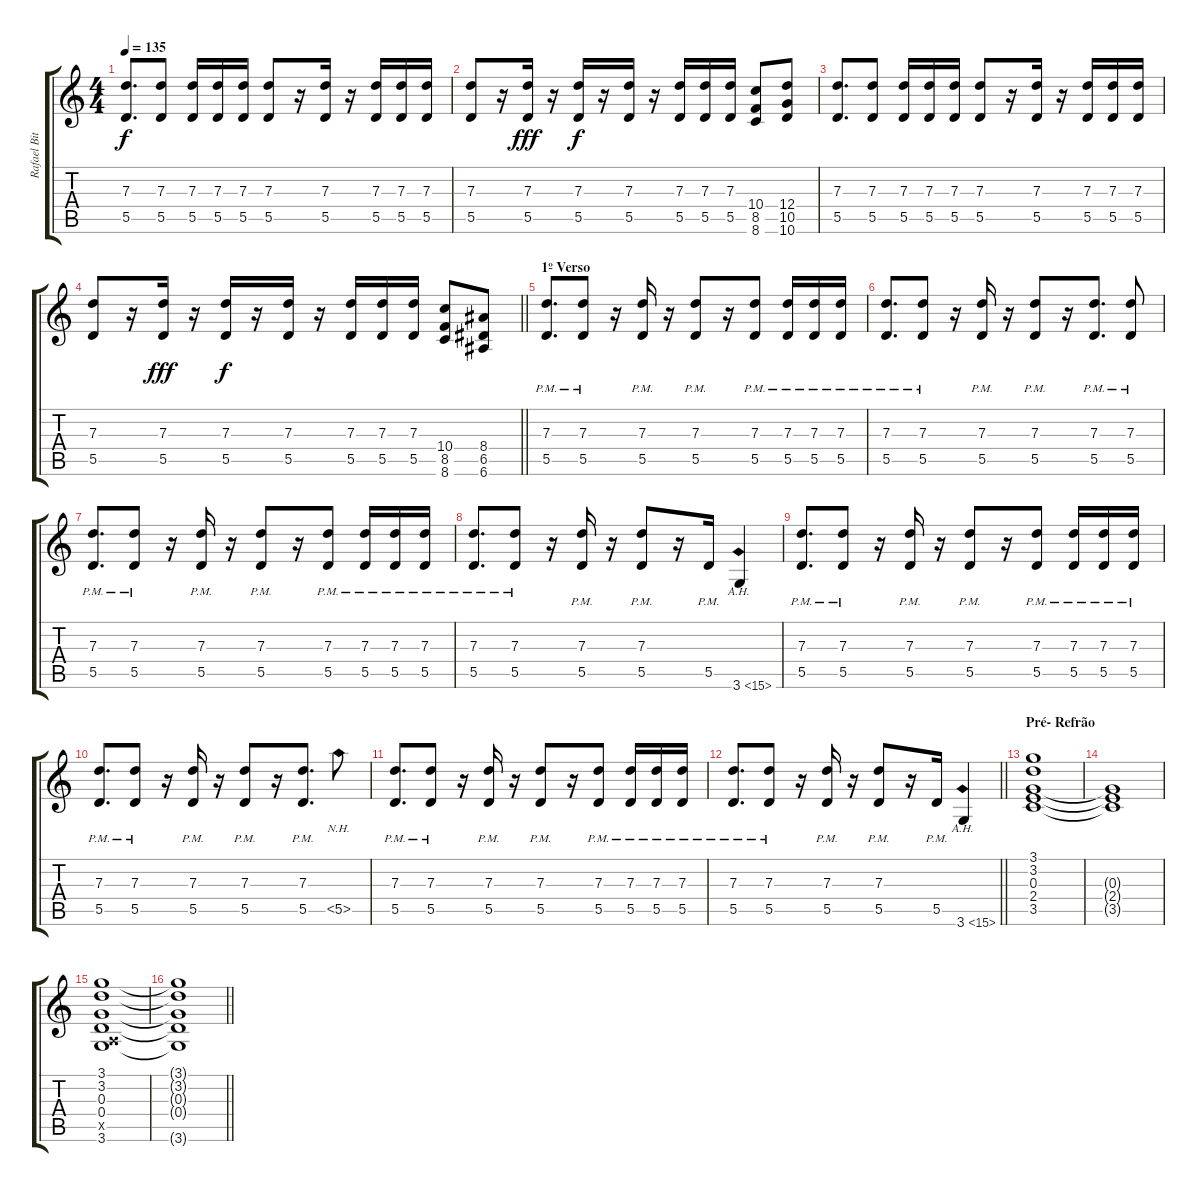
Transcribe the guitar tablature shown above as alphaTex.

\track ("Rafael Bittencourt" "Rafael Bit") {instrument overdrivenguitar}
\staff {score tabs}
\tuning (E4 B3 G3 D3 A2 E2) {hide}
\ts (4 4)
\tempo 135
\clef g2
\ks c
(7.3 5.5).8{d dy f} (7.3 5.5).8 (7.3 5.5).16 (7.3 5.5).16 (7.3 5.5).16 (7.3 5.5).8 r.16 (7.3 5.5).16 r.16 (7.3 5.5).16 (7.3 5.5).16 (7.3 5.5).16 |
(7.3 5.5).8 r.16 (7.3 5.5).16{dy fff} r.16 (7.3 5.5).16{dy f} r.16 (7.3 5.5).16 r.16 (7.3 5.5).16 (7.3 5.5).16 (7.3 5.5).16 (10.4 8.5 8.6).8 (12.4 10.5 10.6).8 |
(7.3 5.5).8{d} (7.3 5.5).8 (7.3 5.5).16 (7.3 5.5).16 (7.3 5.5).16 (7.3 5.5).8 r.16 (7.3 5.5).16 r.16 (7.3 5.5).16 (7.3 5.5).16 (7.3 5.5).16 |
\barLineRight lightlight
(7.3 5.5).8 r.16 (7.3 5.5).16{dy fff} r.16 (7.3 5.5).16{dy f} r.16 (7.3 5.5).16 r.16 (7.3 5.5).16 (7.3 5.5).16 (7.3 5.5).16 (10.4 8.5 8.6).8 (8.4 6.5 6.6).8 |
\section ("" "1º Verso")
(7.3{pm} 5.5{pm}).8{d} (7.3{pm} 5.5{pm}).8 r.16 (7.3{pm} 5.5{pm}).16 r.16 (7.3{pm} 5.5{pm}).8 r.16 (7.3{pm} 5.5{pm}).8 (7.3{pm} 5.5{pm}).16 (7.3{pm} 5.5{pm}).16 (7.3{pm} 5.5{pm}).16 |
(7.3{pm} 5.5{pm}).8{d} (7.3{pm} 5.5{pm}).8 r.16 (7.3{pm} 5.5{pm}).16 r.16 (7.3{pm} 5.5{pm}).8 r.16 (7.3{pm} 5.5{pm}).8{d} (7.3{pm} 5.5{pm}).8 |
(7.3{pm} 5.5{pm}).8{d} (7.3{pm} 5.5{pm}).8 r.16 (7.3{pm} 5.5{pm}).16 r.16 (7.3{pm} 5.5{pm}).8 r.16 (7.3{pm} 5.5{pm}).8 (7.3{pm} 5.5{pm}).16 (7.3{pm} 5.5{pm}).16 (7.3{pm} 5.5{pm}).16 |
(7.3{pm} 5.5{pm}).8{d} (7.3{pm} 5.5{pm}).8 r.16 (7.3{pm} 5.5{pm}).16 r.16 (7.3{pm} 5.5{pm}).8 r.16 5.5{pm}.16 3.6{ah 12}.4 |
(7.3{pm} 5.5{pm}).8{d} (7.3{pm} 5.5{pm}).8 r.16 (7.3{pm} 5.5{pm}).16 r.16 (7.3{pm} 5.5{pm}).8 r.16 (7.3{pm} 5.5{pm}).8 (7.3{pm} 5.5{pm}).16 (7.3{pm} 5.5{pm}).16 (7.3{pm} 5.5{pm}).16 |
(7.3{pm} 5.5{pm}).8{d} (7.3{pm} 5.5{pm}).8 r.16 (7.3{pm} 5.5{pm}).16 r.16 (7.3{pm} 5.5{pm}).8 r.16 (7.3{pm} 5.5{pm}).8{d} 5.5{nh}.8 |
(7.3{pm} 5.5{pm}).8{d} (7.3{pm} 5.5{pm}).8 r.16 (7.3{pm} 5.5{pm}).16 r.16 (7.3{pm} 5.5{pm}).8 r.16 (7.3{pm} 5.5{pm}).8 (7.3{pm} 5.5{pm}).16 (7.3{pm} 5.5{pm}).16 (7.3{pm} 5.5{pm}).16 |
\barLineRight lightlight
(7.3{pm} 5.5{pm}).8{d} (7.3{pm} 5.5{pm}).8 r.16 (7.3{pm} 5.5{pm}).16 r.16 (7.3{pm} 5.5{pm}).8 r.16 5.5{pm}.16 3.6{ah 12}.4 |
\section ("" "Pré- Refrão")
(3.1 3.2 0.3 2.4 3.5).1 |
(0.3{t} 2.4{t} 3.5{t}).1 |
(3.1 3.2 0.3 0.4 0.5{x} 3.6).1 |
\barLineRight lightlight
(3.1{t} 3.2{t} 0.3{t} 0.4{t} 3.6{t}).1
